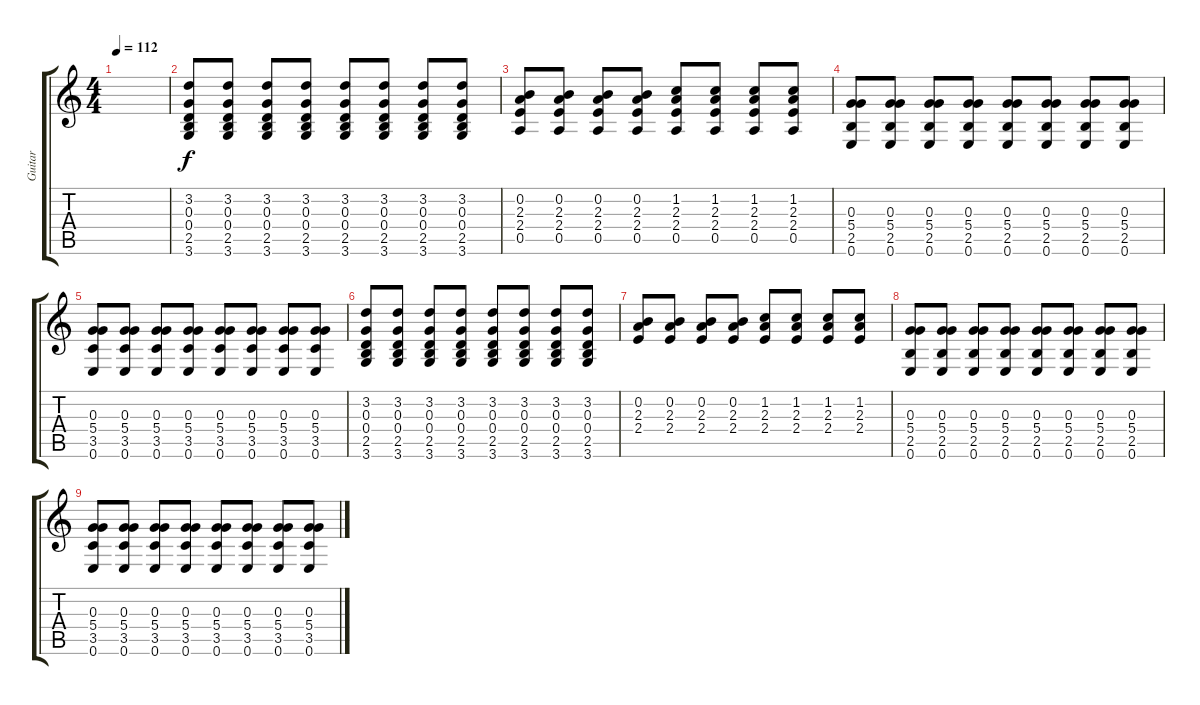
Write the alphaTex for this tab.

\track ("Guitar" "Guitar") {instrument distortionguitar}
\staff {score tabs}
\tuning (E4 B3 G3 D3 A2 E2) {hide}
\ts (4 4)
\tempo 112
\clef g2
\ks c
|
(3.2 0.3 0.4 2.5 3.6).8 (3.2 0.3 0.4 2.5 3.6).8 (3.2 0.3 0.4 2.5 3.6).8 (3.2 0.3 0.4 2.5 3.6).8 (3.2 0.3 0.4 2.5 3.6).8 (3.2 0.3 0.4 2.5 3.6).8 (3.2 0.3 0.4 2.5 3.6).8 (3.2 0.3 0.4 2.5 3.6).8 |
(0.2 2.3 2.4 0.5).8 (0.2 2.3 2.4 0.5).8 (0.2 2.3 2.4 0.5).8 (0.2 2.3 2.4 0.5).8 (1.2 2.3 2.4 0.5).8 (1.2 2.3 2.4 0.5).8 (1.2 2.3 2.4 0.5).8 (1.2 2.3 2.4 0.5).8 |
(0.3 5.4 2.5 0.6).8 (0.3 5.4 2.5 0.6).8 (0.3 5.4 2.5 0.6).8 (0.3 5.4 2.5 0.6).8 (0.3 5.4 2.5 0.6).8 (0.3 5.4 2.5 0.6).8 (0.3 5.4 2.5 0.6).8 (0.3 5.4 2.5 0.6).8 |
(0.3 5.4 3.5 0.6).8 (0.3 5.4 3.5 0.6).8 (0.3 5.4 3.5 0.6).8 (0.3 5.4 3.5 0.6).8 (0.3 5.4 3.5 0.6).8 (0.3 5.4 3.5 0.6).8 (0.3 5.4 3.5 0.6).8 (0.3 5.4 3.5 0.6).8 |
(3.2 0.3 0.4 2.5 3.6).8 (3.2 0.3 0.4 2.5 3.6).8 (3.2 0.3 0.4 2.5 3.6).8 (3.2 0.3 0.4 2.5 3.6).8 (3.2 0.3 0.4 2.5 3.6).8 (3.2 0.3 0.4 2.5 3.6).8 (3.2 0.3 0.4 2.5 3.6).8 (3.2 0.3 0.4 2.5 3.6).8 |
(0.2 2.3 2.4).8 (0.2 2.3 2.4).8 (0.2 2.3 2.4).8 (0.2 2.3 2.4).8 (1.2 2.3 2.4).8 (1.2 2.3 2.4).8 (1.2 2.3 2.4).8 (1.2 2.3 2.4).8 |
(0.3 5.4 2.5 0.6).8 (0.3 5.4 2.5 0.6).8 (0.3 5.4 2.5 0.6).8 (0.3 5.4 2.5 0.6).8 (0.3 5.4 2.5 0.6).8 (0.3 5.4 2.5 0.6).8 (0.3 5.4 2.5 0.6).8 (0.3 5.4 2.5 0.6).8 |
(0.3 5.4 3.5 0.6).8 (0.3 5.4 3.5 0.6).8 (0.3 5.4 3.5 0.6).8 (0.3 5.4 3.5 0.6).8 (0.3 5.4 3.5 0.6).8 (0.3 5.4 3.5 0.6).8 (0.3 5.4 3.5 0.6).8 (0.3 5.4 3.5 0.6).8
